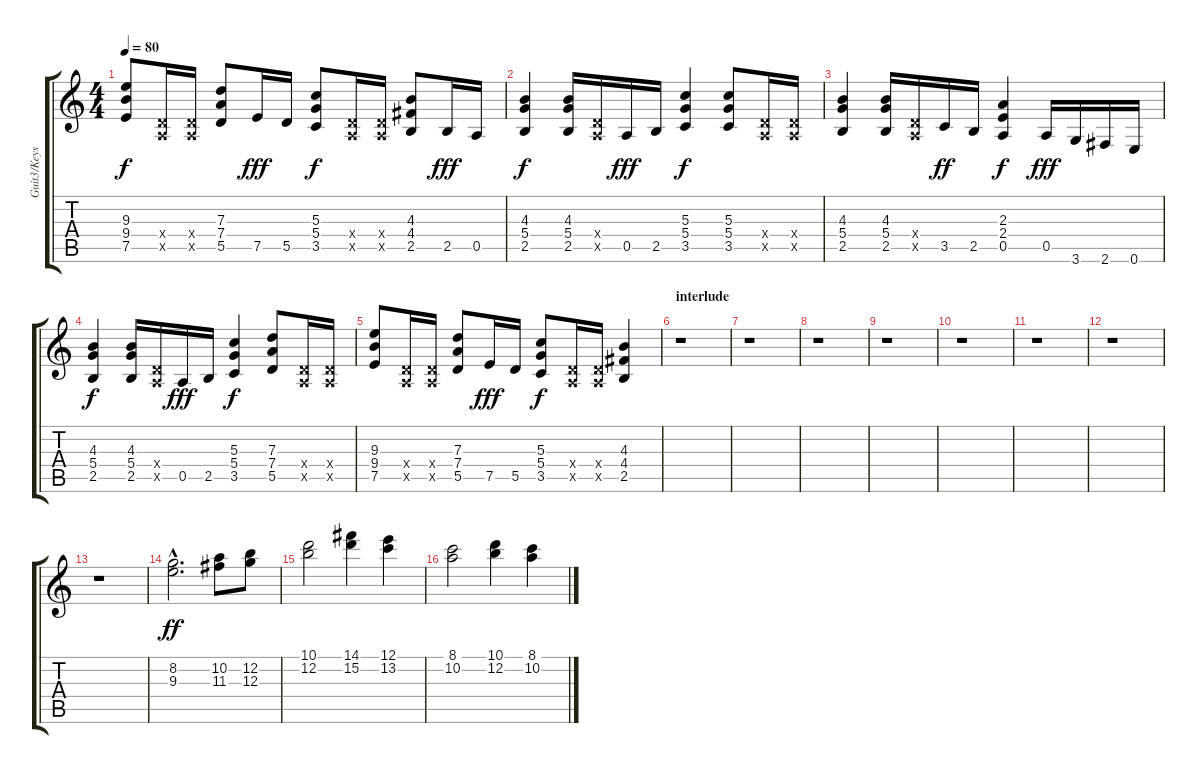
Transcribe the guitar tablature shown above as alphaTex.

\track ("Guit3/Keys" "Guit3/Keys") {instrument overdrivenguitar}
\staff {score tabs}
\tuning (E4 B3 G3 D3 A2 E2) {hide}
\ts (4 4)
\tempo 80
\clef g2
\ks c
(9.3 9.4 7.5).8{dy f} (0.4{x} 0.5{x}).16 (0.4{x} 0.5{x}).16 (7.3 7.4 5.5).8 7.5.16{dy fff} 5.5.16 (5.3 5.4 3.5).8{dy f} (0.4{x} 0.5{x}).16 (0.4{x} 0.5{x}).16 (4.3 4.4 2.5).8 2.5.16{dy fff} 0.5.16 |
(4.3 5.4 2.5).4{dy f volume 11 instrument overdrivenguitar} (4.3 5.4 2.5).16 (0.4{x} 0.5{x}).16 0.5.16{dy fff} 2.5.16 (5.3 5.4 3.5).4{dy f} (5.3 5.4 3.5).8 (0.4{x} 0.5{x}).16 (0.4{x} 0.5{x}).16 |
(4.3 5.4 2.5).4 (4.3 5.4 2.5).16 (0.4{x} 0.5{x}).16 3.5.16{dy ff} 2.5.16 (2.3 2.4 0.5).4{dy f} 0.5.16{dy fff} 3.6.16 2.6.16 0.6.16 |
(4.3 5.4 2.5).4{dy f} (4.3 5.4 2.5).16 (0.4{x} 0.5{x}).16 0.5.16{dy fff} 2.5.16 (5.3 5.4 3.5).4{dy f} (7.3 7.4 5.5).8 (0.4{x} 0.5{x}).16 (0.4{x} 0.5{x}).16 |
(9.3 9.4 7.5).8 (0.4{x} 0.5{x}).16 (0.4{x} 0.5{x}).16 (7.3 7.4 5.5).8 7.5.16{dy fff} 5.5.16 (5.3 5.4 3.5).8{dy f} (0.4{x} 0.5{x}).16 (0.4{x} 0.5{x}).16 (4.3 4.4 2.5).4 |
\section ("" "interlude")
r.1 |
r.1 |
r.1 |
r.1 |
r.1 |
r.1 |
r.1 |
r.1 |
(8.2{hac} 9.3{hac}).2{d dy ff volume 16 instrument stringensemble1} (10.2 11.3).8 (12.2 12.3).8 |
(10.1 12.2).2 (14.1 15.2).4 (12.1 13.2).4 |
(8.1 10.2).2 (10.1 12.2).4 (8.1 10.2).4
